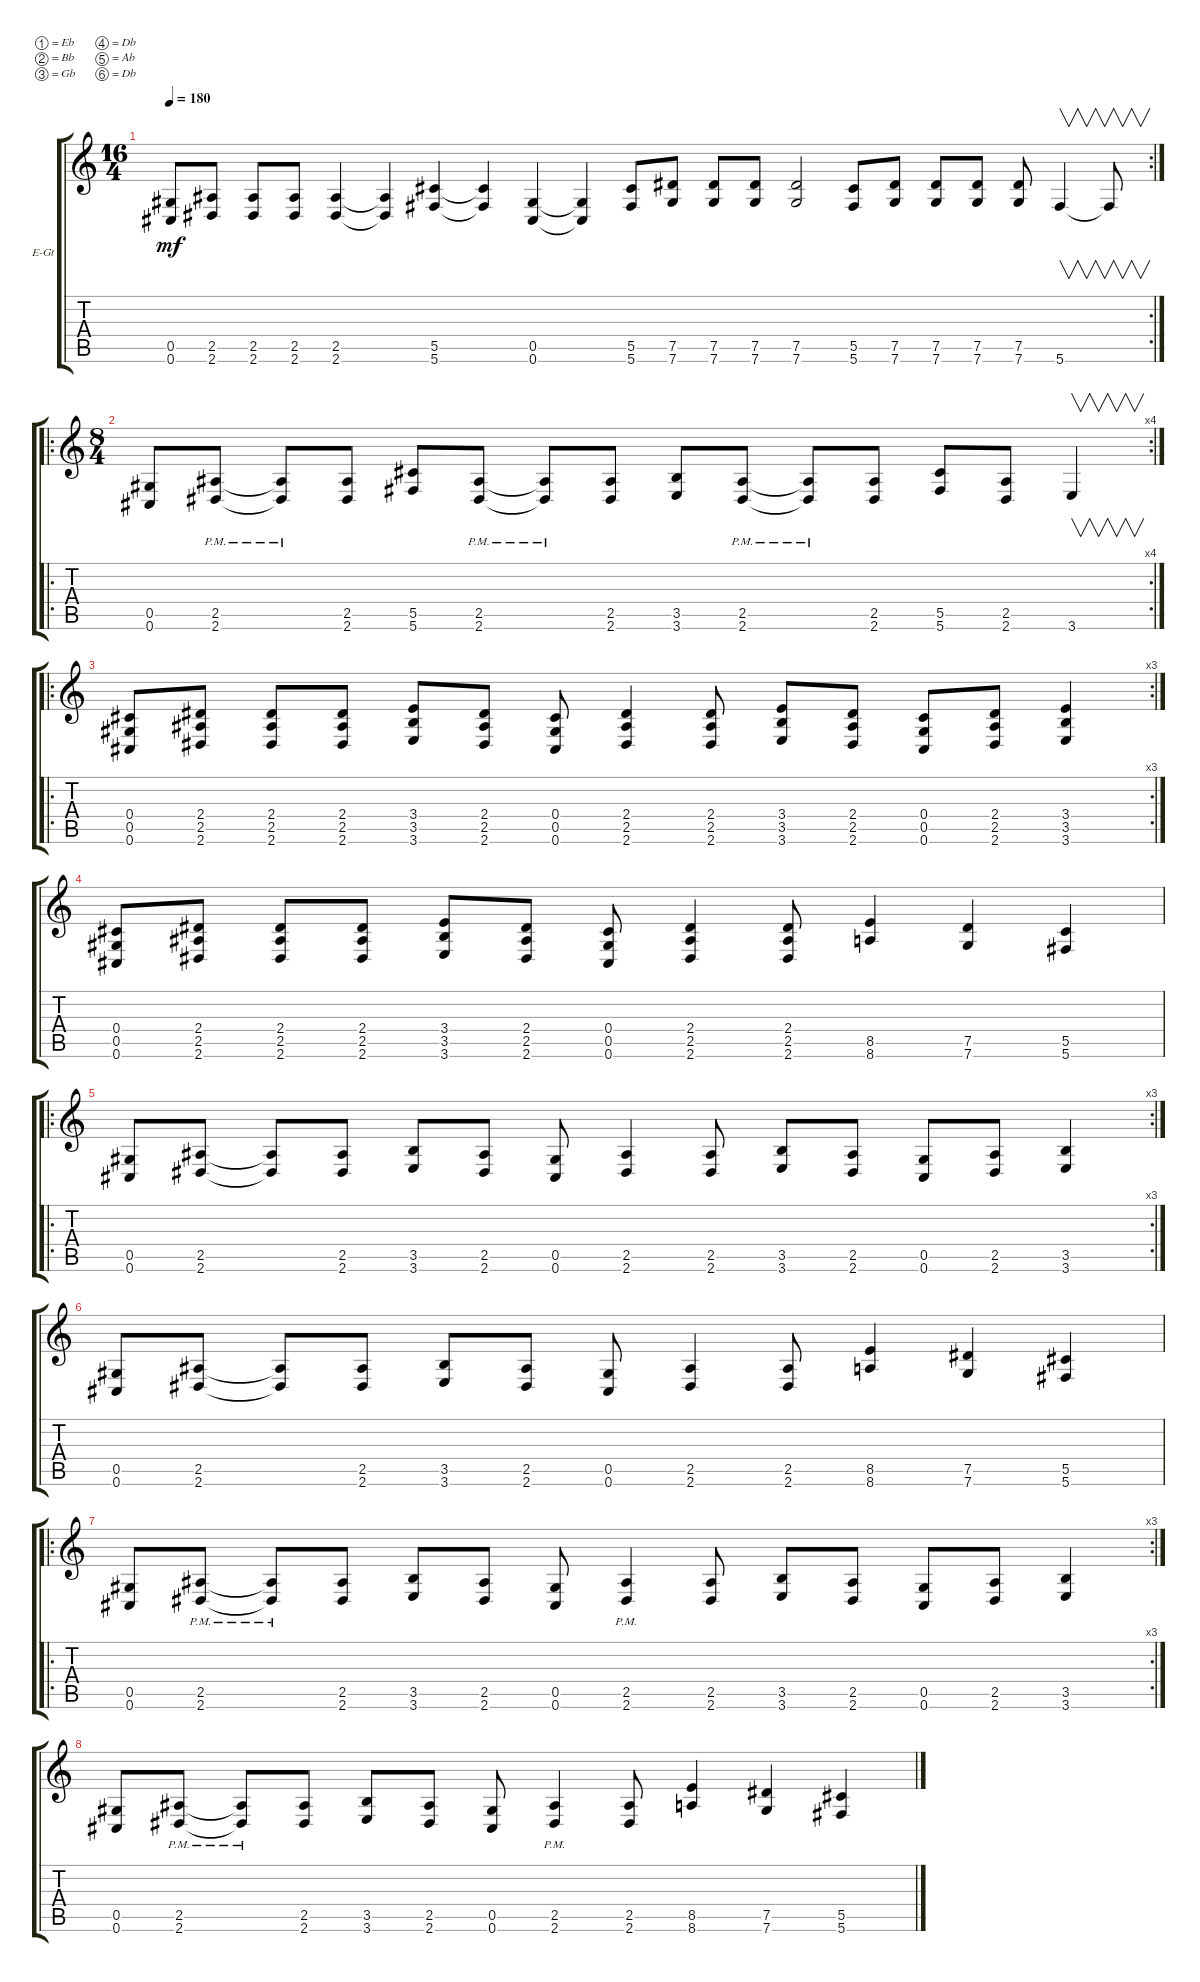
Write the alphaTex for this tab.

\bracketExtendMode groupsimilarinstruments
\firstSystemTrackNameOrientation horizontal
\otherSystemsTrackNameOrientation horizontal
\track ("Electric Guitar 1" "E-Gt") {instrument distortionguitar}
\staff {score tabs}
\tuning (Eb4 Bb3 Gb3 Db3 Ab2 Db2)
\rc 2
\ts (16 4)
\tempo 180
\clef g2
\ks c
(0.6 0.5).8{dy mf} (2.5 2.6).8 (2.5 2.6).8 (2.5 2.6).8 (2.5 2.6).4 (2.6{t} 2.5{t}).4 (5.5 5.6).4 (5.6{t} 5.5{t}).4 (0.6 0.5).4 (0.5{t} 0.6{t}).4 (5.5 5.6).8 (7.6 7.5).8 (7.5 7.6).8 (7.5 7.6).8 (7.6 7.5).2 (5.5 5.6).8 (7.6 7.5).8 (7.6 7.5).8 (7.6 7.5).8 (7.6 7.5).8 5.6.4{v} 5.6{t}.8{v} |
\ro
\rc 4
\ts (8 4)
(0.6 0.5).8 (2.5{pm} 2.6{pm}).8 (2.6{pm t} 2.5{pm t}).8 (2.6 2.5).8 (5.5 5.6).8 (2.6{pm} 2.5{pm}).8 (2.5{pm t} 2.6{pm t}).8 (2.6 2.5).8 (3.5 3.6).8 (2.6{pm} 2.5{pm}).8 (2.6{pm t} 2.5{pm t}).8 (2.6 2.5).8 (5.5 5.6).8 (2.5 2.6).8 3.6.4{v} |
\ro
\rc 3
(0.6 0.5 0.4).8 (2.6 2.5 2.4).8 (2.6 2.5 2.4).8 (2.6 2.5 2.4).8 (3.6 3.5 3.4).8 (2.6 2.5 2.4).8 (0.6 0.5 0.4).8 (2.6 2.5 2.4).4 (2.6 2.5 2.4).8 (3.6 3.5 3.4).8 (2.6 2.5 2.4).8 (0.6 0.5 0.4).8 (2.6 2.5 2.4).8 (3.6 3.5 3.4).4 |
(0.6 0.5 0.4).8 (2.6 2.5 2.4).8 (2.6 2.5 2.4).8 (2.6 2.5 2.4).8 (3.6 3.5 3.4).8 (2.6 2.5 2.4).8 (0.6 0.5 0.4).8 (2.6 2.5 2.4).4 (2.6 2.5 2.4).8 (8.5 8.6).4 (7.5 7.6).4 (5.5 5.6).4 |
\ro
\rc 3
(0.6 0.5).8 (2.6 2.5).8 (2.6{t} 2.5{t}).8 (2.6 2.5).8 (3.6 3.5).8 (2.6 2.5).8 (0.6 0.5).8 (2.6 2.5).4 (2.6 2.5).8 (3.6 3.5).8 (2.6 2.5).8 (0.6 0.5).8 (2.6 2.5).8 (3.6 3.5).4 |
(0.6 0.5).8 (2.6 2.5).8 (2.6{t} 2.5{t}).8 (2.6 2.5).8 (3.6 3.5).8 (2.6 2.5).8 (0.6 0.5).8 (2.6 2.5).4 (2.6 2.5).8 (8.5 8.6).4 (7.5 7.6).4 (5.5 5.6).4 |
\ro
\rc 3
(0.6 0.5).8 (2.6{pm} 2.5{pm}).8 (2.6{pm t} 2.5{pm t}).8 (2.6 2.5).8 (3.6 3.5).8 (2.6 2.5).8 (0.6 0.5).8 (2.6{pm} 2.5{pm}).4 (2.6 2.5).8 (3.6 3.5).8 (2.6 2.5).8 (0.6 0.5).8 (2.6 2.5).8 (3.6 3.5).4 |
(0.6 0.5).8 (2.6{pm} 2.5{pm}).8 (2.6{pm t} 2.5{pm t}).8 (2.6 2.5).8 (3.6 3.5).8 (2.6 2.5).8 (0.6 0.5).8 (2.6{pm} 2.5{pm}).4 (2.6 2.5).8 (8.5 8.6).4 (7.5 7.6).4 (5.5 5.6).4
